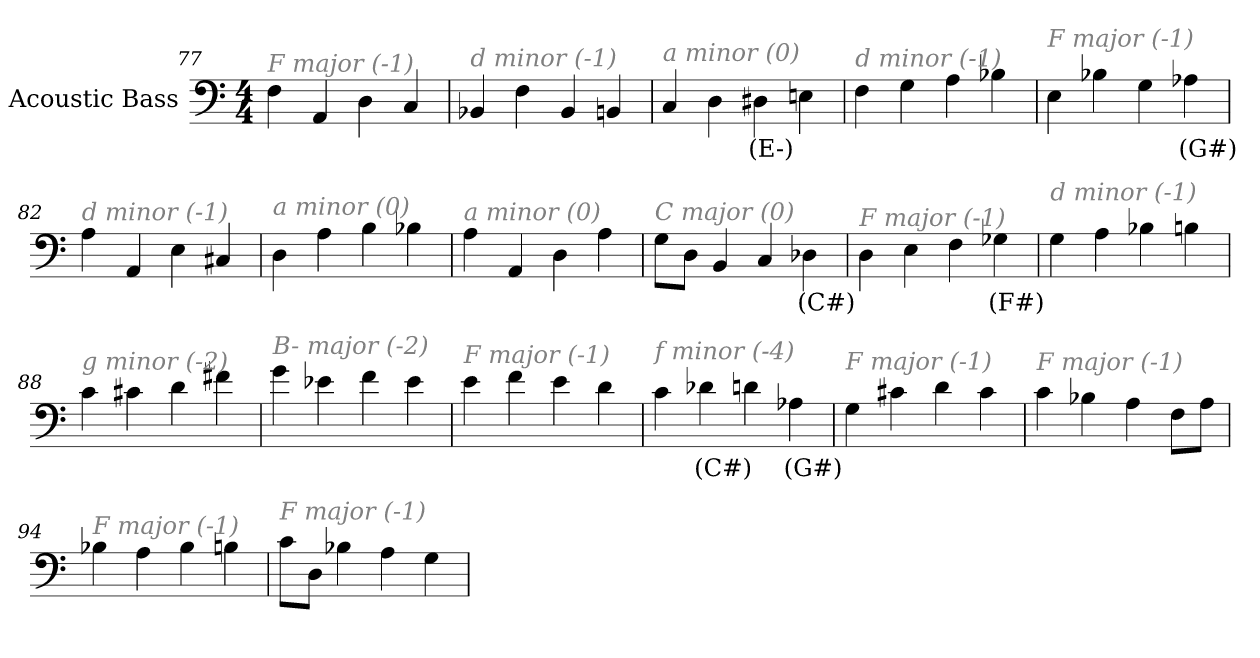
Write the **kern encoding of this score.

**kern	**text
*part1	*part1
*staff1	*staff1
*I"Acoustic Bass	*
*clefF4	*
*ITrd7c12	*
*k[]	*
*C:	*
*M4/4	*
=77	=77
!LO:TX:i:color=#808080:t=F major (-1)	!
4FF	.
4AAA	.
4DD	.
4CC	.
=78	=78
!LO:TX:i:color=#808080:t=d minor (-1)	!
4BBB-X	.
4FF	.
4BBB-	.
4BBBn	.
=79	=79
!LO:TX:i:color=#808080:t=a minor (0)	!
4CC	.
4DD	.
4DD#Xi	(E-)
4EEn	.
=80	=80
!LO:TX:i:color=#808080:t=d minor (-1)	!
4FF	.
4GG	.
4AA	.
4BB-X	.
=81	=81
!LO:TX:i:color=#808080:t=F major (-1)	!
4EE	.
4BB-X	.
4GG	.
4AA-Xi	(G#)
=82	=82
!LO:TX:i:color=#808080:t=d minor (-1)	!
4AA	.
4AAA	.
4EE	.
4CC#X	.
=83	=83
!LO:TX:i:color=#808080:t=a minor (0)	!
4DD	.
4AA	.
4BB	.
4BB-X	.
=84	=84
!LO:TX:i:color=#808080:t=a minor (0)	!
4AA	.
4AAA	.
4DD	.
4AA	.
=85	=85
!LO:TX:i:color=#808080:t=C major (0)	!
8GGL	.
8DDJ	.
4BBB	.
4CC	.
4DD-Xi	(C#)
=86	=86
!LO:TX:i:color=#808080:t=F major (-1)	!
4DD	.
4EE	.
4FF	.
4GG-Xi	(F#)
=87	=87
!LO:TX:i:color=#808080:t=d minor (-1)	!
4GG	.
4AA	.
4BB-X	.
4BBn	.
=88	=88
!LO:TX:i:color=#808080:t=g minor (-2)	!
4C	.
4C#X	.
4D	.
4F#X	.
=89	=89
!LO:TX:i:color=#808080:t=B- major (-2)	!
4G	.
4E-X	.
4F	.
4E-	.
=90	=90
!LO:TX:i:color=#808080:t=F major (-1)	!
4E	.
4F	.
4E	.
4D	.
=91	=91
!LO:TX:i:color=#808080:t=f minor (-4)	!
4C	.
4D-Xi	(C#)
4D	.
4AA-Xi	(G#)
=92	=92
!LO:TX:i:color=#808080:t=F major (-1)	!
4GG	.
4C#X	.
4D	.
4C#	.
=93	=93
!LO:TX:i:color=#808080:t=F major (-1)	!
4C	.
4BB-X	.
4AA	.
8FFL	.
8AAJ	.
=94	=94
!LO:TX:i:color=#808080:t=F major (-1)	!
4BB-X	.
4AA	.
4BB-	.
4BBn	.
=95	=95
!LO:TX:i:color=#808080:t=F major (-1)	!
8CL	.
8DDJ	.
4BB-X	.
4AA	.
4GG	.
=	=
*-	*-
